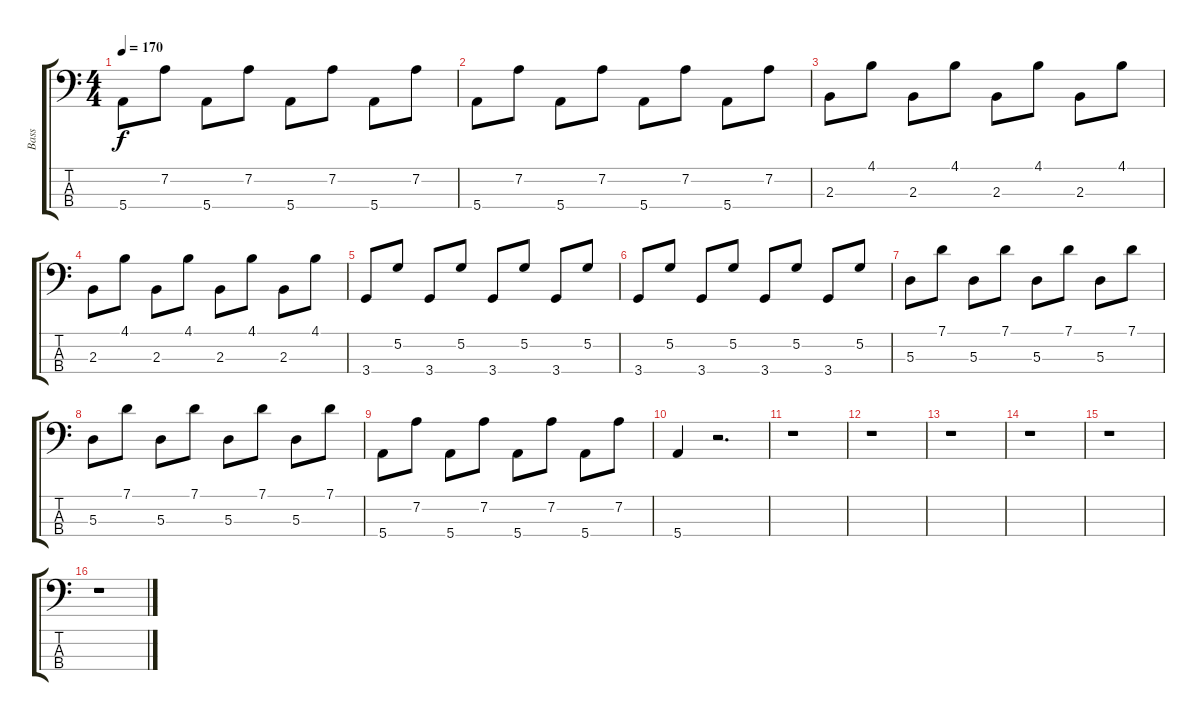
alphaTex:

\track ("Bass" "Bass") {instrument electricbasspick}
\staff {score tabs}
\tuning (G2 D2 A1 E1) {hide}
\ts (4 4)
\tempo 170
\clef f4
\ks c
5.4.8{dy f} 7.2.8 5.4.8 7.2.8 5.4.8 7.2.8 5.4.8 7.2.8 |
5.4.8 7.2.8 5.4.8 7.2.8 5.4.8 7.2.8 5.4.8 7.2.8 |
2.3.8 4.1.8 2.3.8 4.1.8 2.3.8 4.1.8 2.3.8 4.1.8 |
2.3.8 4.1.8 2.3.8 4.1.8 2.3.8 4.1.8 2.3.8 4.1.8 |
3.4.8 5.2.8 3.4.8 5.2.8 3.4.8 5.2.8 3.4.8 5.2.8 |
3.4.8 5.2.8 3.4.8 5.2.8 3.4.8 5.2.8 3.4.8 5.2.8 |
5.3.8 7.1.8 5.3.8 7.1.8 5.3.8 7.1.8 5.3.8 7.1.8 |
5.3.8 7.1.8 5.3.8 7.1.8 5.3.8 7.1.8 5.3.8 7.1.8 |
5.4.8 7.2.8 5.4.8 7.2.8 5.4.8 7.2.8 5.4.8 7.2.8 |
5.4.4 r.2{d} |
r.1 |
r.1 |
r.1 |
r.1 |
r.1 |
r.1
